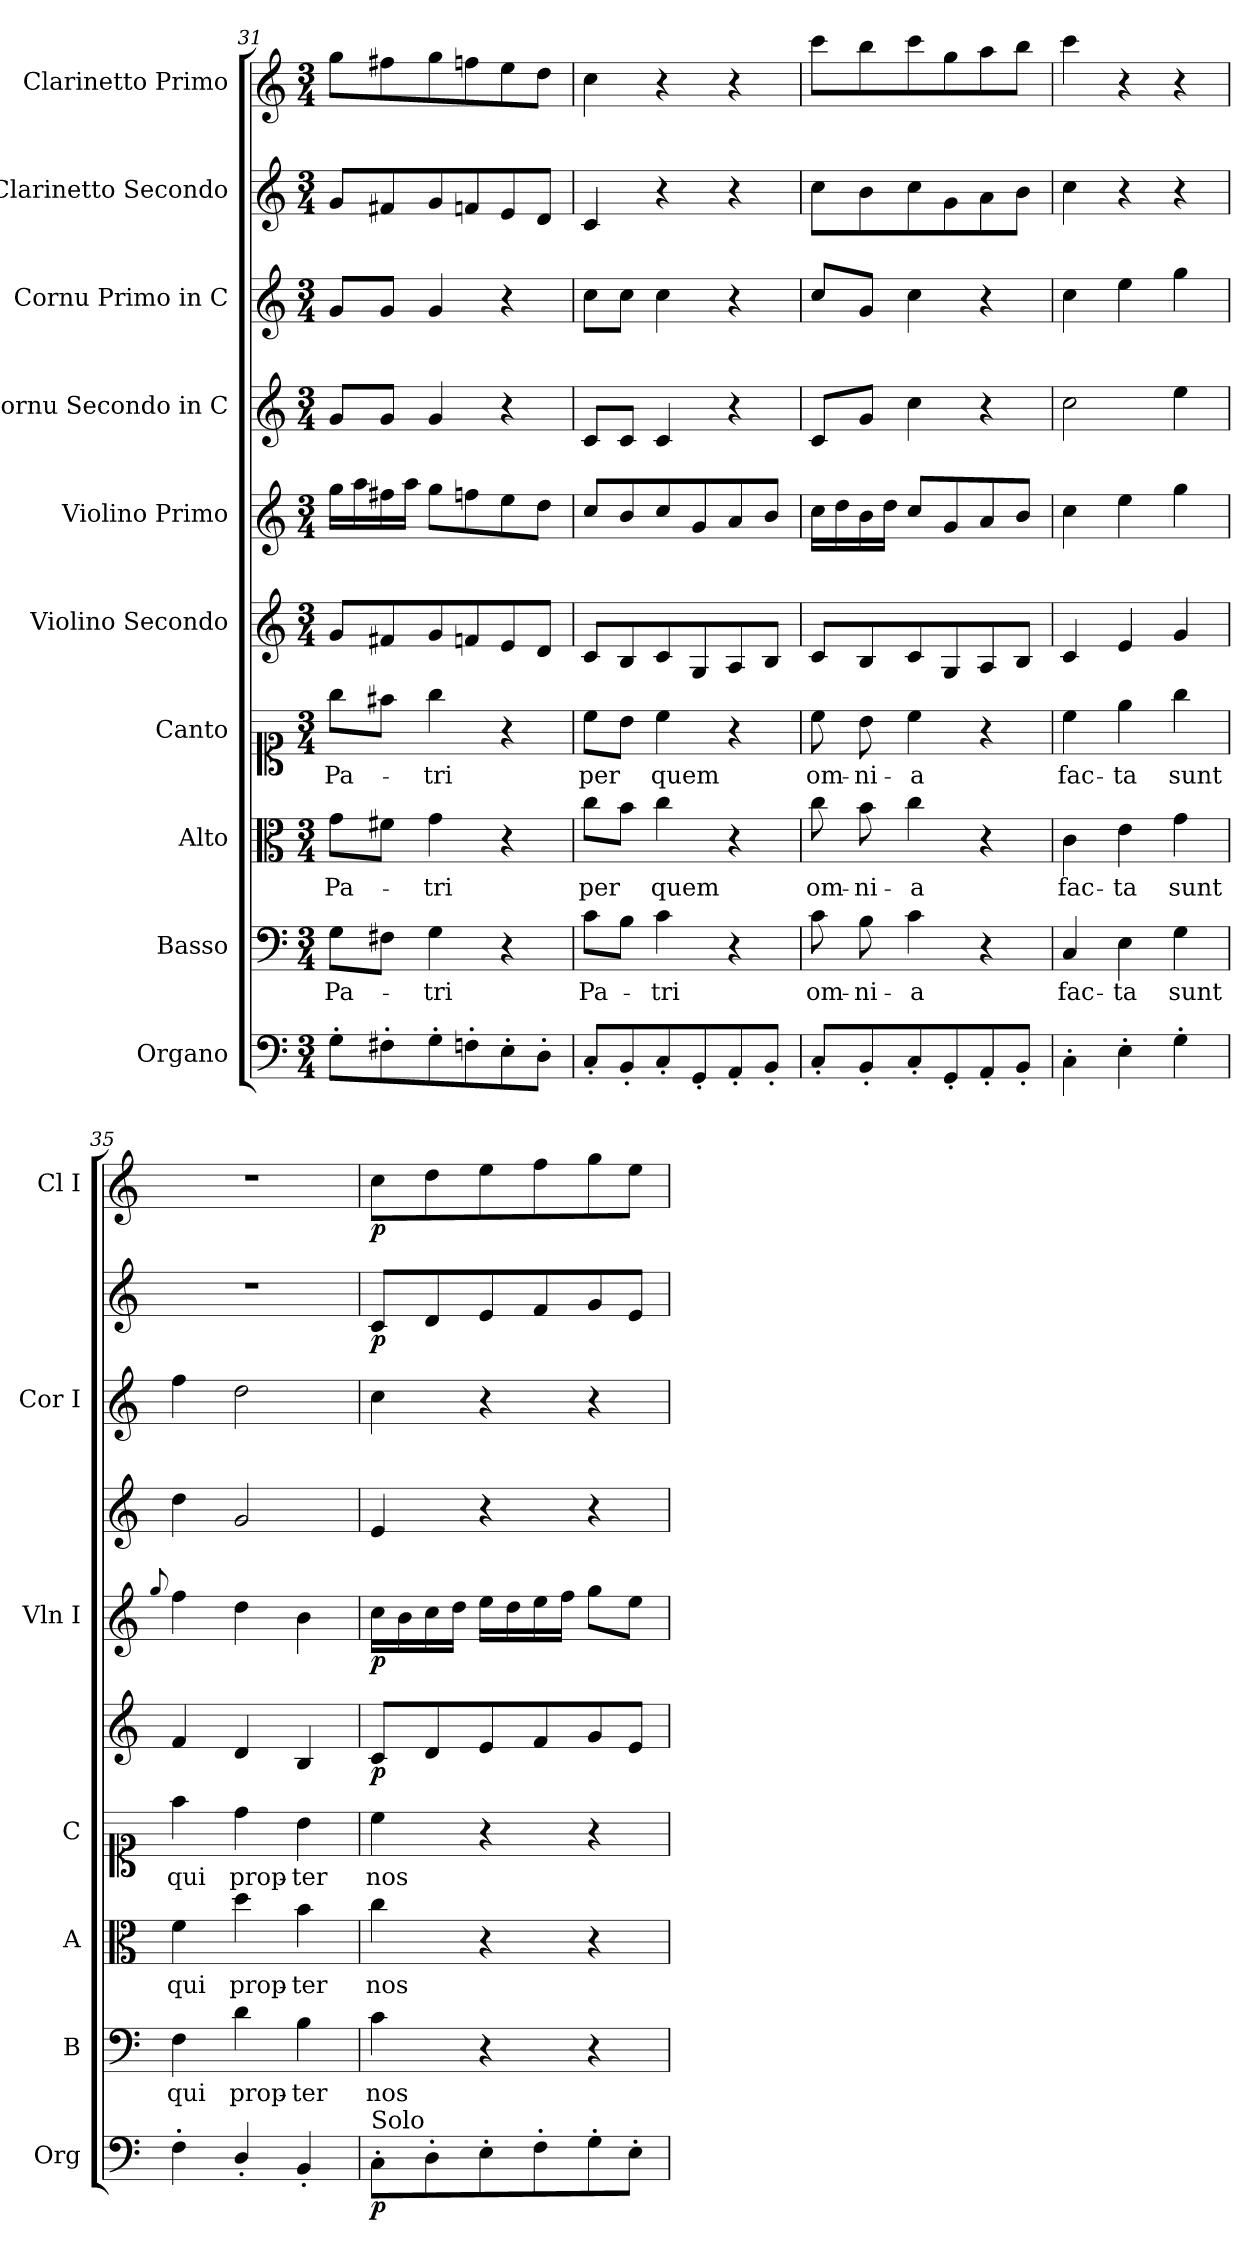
**kern	**dynam	**kern	**text	**kern	**text	**kern	**text	**kern	**dynam	**kern	**dynam	**kern	**kern	**kern	**dynam	**kern	**dynam
*part10	*part10	*part9	*part9	*part8	*part8	*part7	*part7	*part6	*part6	*part5	*part5	*part4	*part3	*part2	*part2	*part1	*part1
*staff10	*staff10	*staff9	*staff9	*staff8	*staff8	*staff7	*staff7	*staff6	*staff6	*staff5	*staff5	*staff4	*staff3	*staff2	*staff2	*staff1	*staff1
*I"Organo	*	*I"Basso	*	*I"Alto	*	*I"Canto	*	*I"Violino Secondo	*	*I"Violino Primo	*	*I"Cornu Secondo in C	*I"Cornu Primo in C	*I"Clarinetto Secondo	*	*I"Clarinetto Primo	*
*I'Org	*	*I'B	*	*I'A	*	*I'C	*	*	*	*I'Vln I	*	*	*I'Cor I	*	*	*I'Cl I	*
*clefF4	*	*clefF4	*	*clefC3	*	*clefC1	*	*clefG2	*	*clefG2	*	*clefG2	*clefG2	*clefG2	*	*clefG2	*
*k[]	*	*k[]	*	*k[]	*	*k[]	*	*k[]	*	*k[]	*	*k[]	*k[]	*k[]	*	*k[]	*
*C:	*	*C:	*	*C:	*	*C:	*	*C:	*	*C:	*	*C:	*C:	*C:	*	*C:	*
*M3/4	*	*M3/4	*	*M3/4	*	*M3/4	*	*M3/4	*	*M3/4	*	*M3/4	*M3/4	*M3/4	*	*M3/4	*
=31	=31	=31	=31	=31	=31	=31	=31	=31	=31	=31	=31	=31	=31	=31	=31	=31	=31
8G'L	.	8GL	Pa-	8gL	Pa-	8ggL	Pa-	8gL	.	16ggLL	.	8gL	8gL	8gL	.	8ggL	.
.	.	.	.	.	.	.	.	.	.	16aa	.	.	.	.	.	.	.
8F#X'	.	8F#XJ	.	8f#XJ	.	8ff#XJ	.	8f#X	.	16ff#X	.	8gJ	8gJ	8f#X	.	8ff#X	.
.	.	.	.	.	.	.	.	.	.	16aaJJ	.	.	.	.	.	.	.
8G'	.	4G	-tri	4g	-tri	4gg	-tri	8g	.	8ggL	.	4g	4g	8g	.	8gg	.
8Fn'	.	.	.	.	.	.	.	8fn	.	8ffn	.	.	.	8fn	.	8ffn	.
8E'	.	4r	.	4r	.	4r	.	8e	.	8ee	.	4r	4r	8e	.	8ee	.
8D'J	.	.	.	.	.	.	.	8dJ	.	8ddJ	.	.	.	8dJ	.	8ddJ	.
=32	=32	=32	=32	=32	=32	=32	=32	=32	=32	=32	=32	=32	=32	=32	=32	=32	=32
8C'L	.	8cL	Pa-	8ccL	per	8ccL	per	8cL	.	8cc\L	.	8cL	8ccL	4c	.	4cc	.
8BB'	.	8BJ	.	8bJ	.	8bJ	.	8B	.	8b\	.	8cJ	8ccJ	.	.	.	.
8C'	.	4c	-tri	4cc	quem	4cc	quem	8c	.	8cc\	.	4c	4cc	4r	.	4r	.
8GG'	.	.	.	.	.	.	.	8G	.	8g/	.	.	.	.	.	.	.
8AA'	.	4r	.	4r	.	4r	.	8A	.	8a/	.	4r	4r	4r	.	4r	.
8BB'J	.	.	.	.	.	.	.	8BJ	.	8b/J	.	.	.	.	.	.	.
=33	=33	=33	=33	=33	=33	=33	=33	=33	=33	=33	=33	=33	=33	=33	=33	=33	=33
8C'L	.	8c	om-	8cc	om-	8cc	om-	8cL	.	16ccLL	.	8cL	8cc\L	8cc\L	.	8cccL	.
.	.	.	.	.	.	.	.	.	.	16dd	.	.	.	.	.	.	.
8BB'	.	8B	-ni-	8b	-ni-	8b	-ni-	8B	.	16b	.	8gJ	8g/J	8b	.	8bb	.
.	.	.	.	.	.	.	.	.	.	16ddJJ	.	.	.	.	.	.	.
8C'	.	4c	-a	4cc	-a	4cc	-a	8c	.	8cc\L	.	4cc	4cc	8cc	.	8ccc	.
8GG'	.	.	.	.	.	.	.	8G	.	8g/	.	.	.	8g	.	8gg	.
8AA'	.	4r	.	4r	.	4r	.	8A	.	8a/	.	4r	4r	8a	.	8aa	.
8BB'J	.	.	.	.	.	.	.	8BJ	.	8b/J	.	.	.	8bJ	.	8bbJ	.
=34	=34	=34	=34	=34	=34	=34	=34	=34	=34	=34	=34	=34	=34	=34	=34	=34	=34
4C'\	.	4C	fac-	4c	fac-	4cc	fac-	4c	.	4cc	.	2cc	4cc	4cc	.	4ccc	.
4E'	.	4E	-ta	4e	-ta	4ee	-ta	4e	.	4ee	.	.	4ee	4r	.	4r	.
4G'	.	4G	sunt	4g	sunt	4gg	sunt	4g	.	4gg	.	4ee	4gg	4r	.	4r	.
=35	=35	=35	=35	=35	=35	=35	=35	=35	=35	=35	=35	=35	=35	=35	=35	=35	=35
.	.	.	.	.	.	.	.	.	.	8qqgg/	.	.	.	.	.	.	.
4F'	.	4F	qui	4f	qui	4ff	qui	4f	.	4ff	.	4dd	4ff	2.r	.	2.r	.
4D'/	.	4d	prop-	4dd	prop-	4dd	prop-	4d	.	4dd	.	2g	2dd	.	.	.	.
4BB'	.	4B	-ter	4b	-ter	4b	-ter	4B	.	4b	.	.	.	.	.	.	.
=36	=36	=36	=36	=36	=36	=36	=36	=36	=36	=36	=36	=36	=36	=36	=36	=36	=36
!LO:TX:a:t=Solo	!	!	!	!	!	!	!	!	!	!	!	!	!	!	!	!	!
8C'L	p	4c	nos	4cc	nos	4cc	nos	8cL	p	16ccLL	p	4e	4cc	8cL	p	8ccL	p
.	.	.	.	.	.	.	.	.	.	16b	.	.	.	.	.	.	.
8D'	.	.	.	.	.	.	.	8d	.	16cc	.	.	.	8d	.	8dd	.
.	.	.	.	.	.	.	.	.	.	16ddJJ	.	.	.	.	.	.	.
8E'	.	4r	.	4r	.	4r	.	8e	.	16eeLL	.	4r	4r	8e	.	8ee	.
.	.	.	.	.	.	.	.	.	.	16dd	.	.	.	.	.	.	.
8F'	.	.	.	.	.	.	.	8f	.	16ee	.	.	.	8f	.	8ff	.
.	.	.	.	.	.	.	.	.	.	16ffJJ	.	.	.	.	.	.	.
8G'	.	4r	.	4r	.	4r	.	8g	.	8ggL	.	4r	4r	8g	.	8gg	.
8E'J	.	.	.	.	.	.	.	8eJ	.	8eeJ	.	.	.	8eJ	.	8eeJ	.
=	=	=	=	=	=	=	=	=	=	=	=	=	=	=	=	=	=
*-	*-	*-	*-	*-	*-	*-	*-	*-	*-	*-	*-	*-	*-	*-	*-	*-	*-
